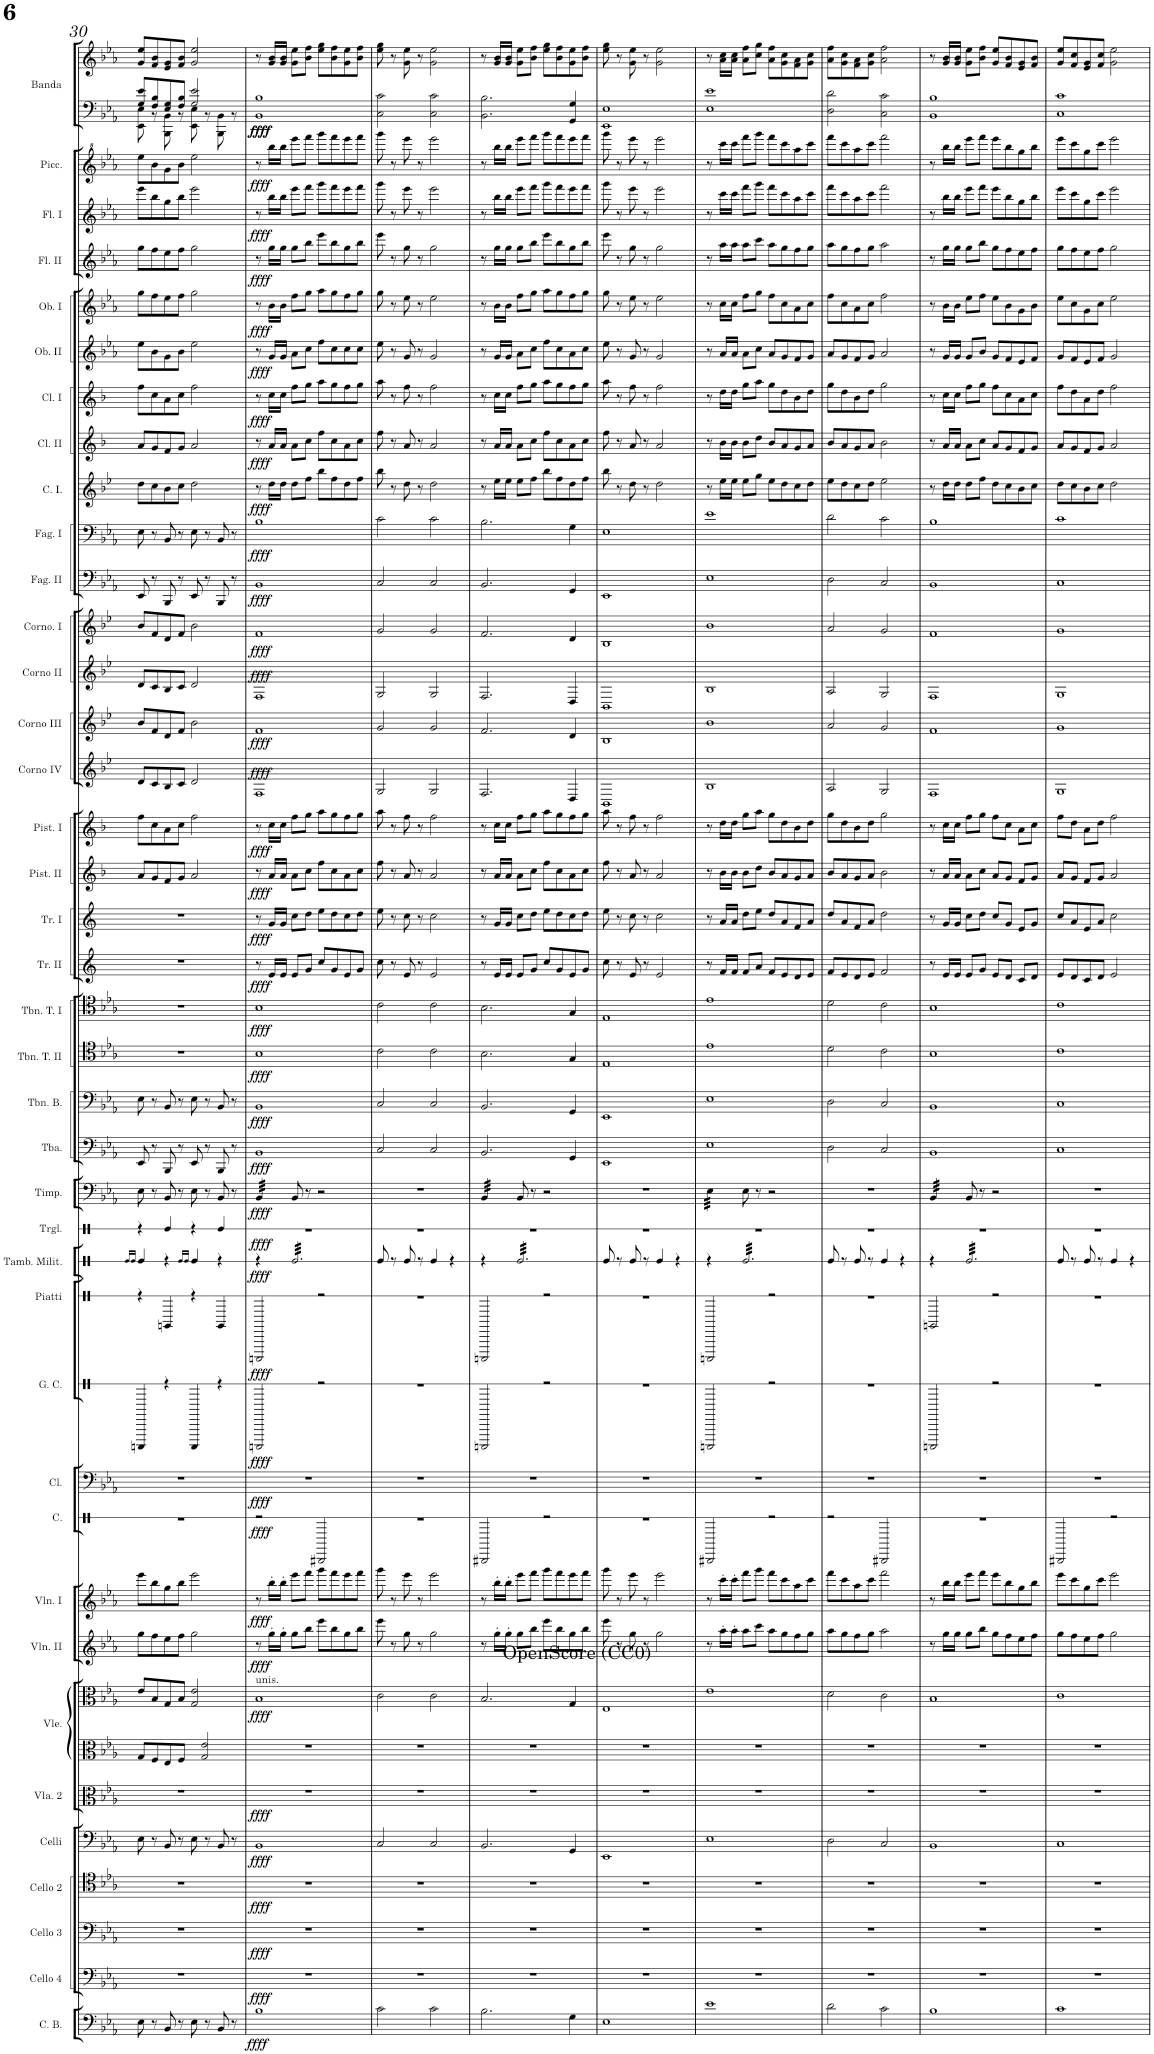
**kern	**dynam	**kern	**dynam	**kern	**kern	**dynam	**kern	**dynam	**kern	**dynam	**kern	**dynam	**kern	**dynam	**kern	**dynam	**kern	**dynam	**kern	**dynam	**kern	**dynam	**kern	**dynam	**kern	**dynam	**kern	**dynam	**kern	**dynam	**kern	**dynam	**kern	**dynam	**kern	**dynam	**kern	**dynam	**kern	**dynam	**kern	**dynam	**kern	**dynam	**kern	**dynam	**kern	**dynam	**kern	**dynam	**kern	**dynam	**kern	**dynam	**kern	**dynam	**kern	**dynam	**kern	**dynam	**kern	**dynam	**kern	**kern	**dynam
*part32	*part32	*part31	*part31	*part30	*part30	*part30	*part29	*part29	*part28	*part28	*part27	*part27	*part26	*part26	*part25	*part25	*part24	*part24	*part23	*part23	*part22	*part22	*part21	*part21	*part20	*part20	*part19	*part19	*part18	*part18	*part17	*part17	*part16	*part16	*part15	*part15	*part14	*part14	*part13	*part13	*part12	*part12	*part11	*part11	*part10	*part10	*part9	*part9	*part8	*part8	*part7	*part7	*part6	*part6	*part5	*part5	*part4	*part4	*part3	*part3	*part2	*part2	*part1	*part1	*part1
*staff34	*staff34	*staff33	*staff33	*staff32	*staff31	*staff31/32	*staff30	*staff30	*staff29	*staff29	*staff28	*staff28	*staff27	*staff27	*staff26	*staff26	*staff25	*staff25	*staff24	*staff24	*staff23	*staff23	*staff22	*staff22	*staff21	*staff21	*staff20	*staff20	*staff19	*staff19	*staff18	*staff18	*staff17	*staff17	*staff16	*staff16	*staff15	*staff15	*staff14	*staff14	*staff13	*staff13	*staff12	*staff12	*staff11	*staff11	*staff10	*staff10	*staff9	*staff9	*staff8	*staff8	*staff7	*staff7	*staff6	*staff6	*staff5	*staff5	*staff4	*staff4	*staff3	*staff3	*staff2	*staff1	*staff1/2
*I"C. Bassi	*	*I"Celli	*	*I"Viole	*	*	*I"Violini II	*	*I"Violini I	*	*I"Canon	*	*I"Gran Cassa	*	*I"Piatti	*	*I"Timpani G. B. Eb.	*	*I"Tuba	*	*I"Trombone Basso	*	*I"Trombone Tenore II	*	*I"Trombone Tenore I	*	*I"Trombe Eb II	*	*I"Trombe Eb I	*	*I"Pist. Bb II	*	*I"Pist. Bb I	*	*I"Corno in F IV	*	*I"Corno in F III	*	*I"Corno in F II	*	*I"Corno in F I	*	*I"Fagotto II	*	*I"Fagotto I	*	*I"Corno Inglese	*	*I"Clarinetto in Bb II	*	*I"Clarinetto in Bb I	*	*I"Oboi II	*	*I"Oboi I	*	*I"Flauto II	*	*I"Flauto I	*	*I"Piccolo	*	*I"Banda (ad libitum)	*	*
*I'C. B.	*	*I'Celli	*	*I'Vle.	*	*	*I'Vln. II	*	*I'Vln. I	*	*I'C.	*	*I'G. C.	*	*I'Piatti	*	*I'Timp.	*	*I'Tba.	*	*I'Tbn. B.	*	*I'Tbn. T. II	*	*I'Tbn. T. I	*	*I'Tr. II	*	*I'Tr. I	*	*I'Pist. II	*	*I'Pist. I	*	*I'Corno IV	*	*I'Corno III	*	*I'Corno II	*	*I'Corno. I	*	*I'Fag. II	*	*I'Fag. I	*	*I'C. I.	*	*I'Cl. II	*	*I'Cl. I	*	*I'Ob. II	*	*I'Ob. I	*	*I'Fl. II	*	*I'Fl. I	*	*I'Picc.	*	*I'Banda	*	*
!!LO:PB:g=z
*clefF4	*	*clefF4	*	*clefC3	*clefC3	*	*clefG2	*	*clefG2	*	*clefX	*	*clefX	*	*clefX	*	*clefF4	*	*clefF4	*	*clefF4	*	*clefC4	*	*clefC4	*	*clefG2	*	*clefG2	*	*clefG2	*	*clefG2	*	*clefG2	*	*clefG2	*	*clefG2	*	*clefG2	*	*clefF4	*	*clefF4	*	*clefG2	*	*clefG2	*	*clefG2	*	*clefG2	*	*clefG2	*	*clefG2	*	*clefG2	*	*clefG^2	*	*clefF4	*clefG2	*
*Trd7c12	*	*	*	*	*	*	*	*	*	*	*	*	*	*	*	*	*	*	*	*	*	*	*	*	*	*	*Trd-2c-3	*	*Trd-2c-3	*	*Trd1c2	*	*Trd1c2	*	*Trd4c7	*	*Trd4c7	*	*Trd4c7	*	*Trd4c7	*	*	*	*	*	*Trd4c7	*	*Trd1c2	*	*Trd1c2	*	*	*	*	*	*	*	*	*	*Trd-7c-12	*	*	*	*
*k[b-e-a-]	*	*k[b-e-a-]	*	*k[b-e-a-]	*k[b-e-a-]	*	*k[b-e-a-]	*	*k[b-e-a-]	*	*k[b-e-a-]	*	*k[b-e-a-]	*	*k[b-e-a-]	*	*k[b-e-a-]	*	*k[b-e-a-]	*	*k[b-e-a-]	*	*k[b-e-a-]	*	*k[b-e-a-]	*	*k[]	*	*k[]	*	*k[b-]	*	*k[b-]	*	*k[b-e-]	*	*k[b-e-]	*	*k[b-e-]	*	*k[b-e-]	*	*k[b-e-a-]	*	*k[b-e-a-]	*	*k[b-e-]	*	*k[b-]	*	*k[b-]	*	*k[b-e-a-]	*	*k[b-e-a-]	*	*k[b-e-a-]	*	*k[b-e-a-]	*	*k[b-e-a-]	*	*k[b-e-a-]	*k[b-e-a-]	*
*M4/4	*	*M4/4	*	*M4/4	*M4/4	*	*M4/4	*	*M4/4	*	*M4/4	*	*M4/4	*	*M4/4	*	*M4/4	*	*M4/4	*	*M4/4	*	*M4/4	*	*M4/4	*	*M4/4	*	*M4/4	*	*M4/4	*	*M4/4	*	*M4/4	*	*M4/4	*	*M4/4	*	*M4/4	*	*M4/4	*	*M4/4	*	*M4/4	*	*M4/4	*	*M4/4	*	*M4/4	*	*M4/4	*	*M4/4	*	*M4/4	*	*M4/4	*	*M4/4	*M4/4	*
*met(c)	*	*met(c)	*	*met(c)	*met(c)	*	*met(c)	*	*met(c)	*	*met(c)	*	*met(c)	*	*met(c)	*	*met(c)	*	*met(c)	*	*met(c)	*	*met(c)	*	*met(c)	*	*met(c)	*	*met(c)	*	*met(c)	*	*met(c)	*	*met(c)	*	*met(c)	*	*met(c)	*	*met(c)	*	*met(c)	*	*met(c)	*	*met(c)	*	*met(c)	*	*met(c)	*	*met(c)	*	*met(c)	*	*met(c)	*	*met(c)	*	*met(c)	*	*met(c)	*met(c)	*
=30	=30	=30	=30	=30	=30	=30	=30	=30	=30	=30	=30	=30	=30	=30	=30	=30	=30	=30	=30	=30	=30	=30	=30	=30	=30	=30	=30	=30	=30	=30	=30	=30	=30	=30	=30	=30	=30	=30	=30	=30	=30	=30	=30	=30	=30	=30	=30	=30	=30	=30	=30	=30	=30	=30	=30	=30	=30	=30	=30	=30	=30	=30	=30	=30	=30
*	*	*	*	*	*	*	*	*	*	*	*	*	*	*	*	*	*	*	*	*	*	*	*	*	*	*	*	*	*	*	*	*	*	*	*	*	*	*	*	*	*	*	*	*	*	*	*	*	*	*	*	*	*	*	*	*	*	*	*	*	*	*	*^	*	*
8E-\	.	8E-\	.	8G/L	8e-/L	.	8gg\L	.	8eee-\L	.	1r	.	4BBBn/	.	4r	.	8E-\	.	8EE-/	.	8E-\	.	1r	.	1r	.	1r	.	1r	.	8a/L	.	8ff\L	.	8d/L	.	8b-/L	.	8d/L	.	8b-/L	.	8EE-/	.	8E-\	.	8dd\L	.	8a/L	.	8ff\L	.	8ee-\L	.	8gg\L	.	8gg\L	.	8eee-\L	.	8eee-\L	.	8G/ 8e-/L	8EE-\ 8E-\	8g/ 8ee-/L	.
8r	.	8r	.	8F/	8B-/	.	8ff\	.	8bb-\	.	.	.	.	.	.	.	8r	.	8r	.	8r	.	.	.	.	.	.	.	.	.	8g/	.	8cc\	.	8c/	.	8f/	.	8c/	.	8f/	.	8r	.	8r	.	8cc\	.	8g/	.	8cc\	.	8b-\	.	8ff\	.	8ff\	.	8bb-\	.	8bb-\	.	8F/ 8B-/	8r	8f/ 8b-/	.
8BB-/	.	8BB-/	.	8E-/	8G/	.	8ee-\	.	8gg\	.	.	.	4r	.	4An/	.	8BB-/	.	8BBB-/	.	8BB-/	.	.	.	.	.	.	.	.	.	8f/	.	8a\	.	8B-/	.	8d/	.	8B-/	.	8d/	.	8BBB-/	.	8BB-/	.	8b-\	.	8f/	.	8a\	.	8g\	.	8ee-\	.	8ee-\	.	8gg\	.	8gg\	.	8E-/ 8G/	8BBB-\ 8BB-\	8e-/ 8g/	.
8r	.	8r	.	8F/J	8B-/J	.	8ff\J	.	8bb-\J	.	.	.	.	.	.	.	8r	.	8r	.	8r	.	.	.	.	.	.	.	.	.	8g/J	.	8cc\J	.	8c/J	.	8f/J	.	8c/J	.	8f/J	.	8r	.	8r	.	8cc\J	.	8g/J	.	8cc\J	.	8b-\J	.	8ff\J	.	8ff\J	.	8bb-\J	.	8bb-\J	.	8F/ 8B-/J	8r	8f/ 8b-/J	.
8E-\	.	8E-\	.	2G/ 2e-/	2G/ 2e-/	.	2gg\	.	2eee-\	.	.	.	4BBB/	.	4r	.	8E-\	.	8EE-/	.	8E-\	.	.	.	.	.	.	.	.	.	2a/	.	2ff\	.	2d/	.	2b-\	.	2d/	.	2b-\	.	8EE-/	.	8E-\	.	2dd\	.	2a/	.	2ff\	.	2ee-\	.	2gg\	.	2gg\	.	2eee-\	.	2eee-\	.	2G/ 2e-/	8EE-\ 8E-\	2g/ 2ee-/	.
8r	.	8r	.	.	.	.	.	.	.	.	.	.	.	.	.	.	8r	.	8r	.	8r	.	.	.	.	.	.	.	.	.	.	.	.	.	.	.	.	.	.	.	.	.	8r	.	8r	.	.	.	.	.	.	.	.	.	.	.	.	.	.	.	.	.	.	8r	.	.
8BB-/	.	8BB-/	.	.	.	.	.	.	.	.	.	.	4r	.	4A/	.	8BB-/	.	8BBB-/	.	8BB-/	.	.	.	.	.	.	.	.	.	.	.	.	.	.	.	.	.	.	.	.	.	8BBB-/	.	8BB-/	.	.	.	.	.	.	.	.	.	.	.	.	.	.	.	.	.	.	8BBB-\ 8BB-\	.	.
8r	.	8r	.	.	.	.	.	.	.	.	.	.	.	.	.	.	8r	.	8r	.	8r	.	.	.	.	.	.	.	.	.	.	.	.	.	.	.	.	.	.	.	.	.	8r	.	8r	.	.	.	.	.	.	.	.	.	.	.	.	.	.	.	.	.	.	8r	.	.
=31	=31	=31	=31	=31	=31	=31	=31	=31	=31	=31	=31	=31	=31	=31	=31	=31	=31	=31	=31	=31	=31	=31	=31	=31	=31	=31	=31	=31	=31	=31	=31	=31	=31	=31	=31	=31	=31	=31	=31	=31	=31	=31	=31	=31	=31	=31	=31	=31	=31	=31	=31	=31	=31	=31	=31	=31	=31	=31	=31	=31	=31	=31	=31	=31	=31	=31
!	!	!	!	!	!LO:TX:a:t=unis.	!	!	!	!	!	!	!	!	!	!	!	!	!	!	!	!	!	!	!	!	!	!	!	!	!	!	!	!	!	!	!	!	!	!	!	!	!	!	!	!	!	!	!	!	!	!	!	!	!	!	!	!	!	!	!	!	!	!	!	!	!
!	!LO:DY:b	!	!LO:DY:b	!	!	!LO:DY:b	!	!LO:DY:b	!	!LO:DY:b	!	!LO:DY:b	!	!LO:DY:b	!	!LO:DY:b	!	!LO:DY:b	!	!LO:DY:b	!	!LO:DY:b	!	!LO:DY:b	!	!LO:DY:b	!	!LO:DY:b	!	!LO:DY:b	!	!LO:DY:b	!	!LO:DY:b	!	!LO:DY:a	!	!LO:DY:b	!	!LO:DY:a	!	!LO:DY:b	!	!LO:DY:b	!	!LO:DY:b	!	!LO:DY:b	!	!LO:DY:b	!	!LO:DY:b	!	!LO:DY:b	!	!LO:DY:b	!	!LO:DY:b	!	!LO:DY:b	!	!LO:DY:b	!	!	!	!LO:DY:b=2
!	!	!	!	!	!	!	!	!	!	!	!	!	!	!	!	!	!	!	!	!	!	!	!	!	!	!	!	!	!	!	!	!	!	!	!	!	!	!	!	!	!	!	!	!	!	!	!	!	!	!	!	!	!	!	!	!	!	!	!	!	!	!	!	!	!	!LO:DY:n=1:b=2
*	*	*	*	*	*	*	*	*	*	*	*	*	*	*	*	*	*	*	*	*	*	*	*	*	*	*	*	*	*	*	*	*	*	*	*	*	*	*	*	*	*	*	*	*	*	*	*	*	*	*	*	*	*	*	*	*	*	*	*	*	*	*	*v	*v	*	*
*	*	*	*	*	*	*	*	*	*	*	*	*	*	*	*	*	*tremolo	*	*	*	*	*	*	*	*	*	*	*	*	*	*	*	*	*	*	*	*	*	*	*	*	*	*	*	*	*	*	*	*	*	*	*	*	*	*	*	*	*	*	*	*	*	*	*	*
1B-	ffff	1BB-	ffff	1r	1B-	ffff	8r	ffff	8r	ffff	2r	ffff	2BBBn/	ffff	2BBBn/	ffff	32BB-/LLL	ffff	1BB-	ffff	1BB-	ffff	1B-	ffff	1B-	ffff	8r	ffff	8r	ffff	8r	ffff	8r	ffff	1F	ffff	1f	ffff	1F	ffff	1f	ffff	1BB-	ffff	1B-	ffff	8r	ffff	8r	ffff	8r	ffff	8r	ffff	8r	ffff	8r	ffff	8r	ffff	8r	ffff	1BB- 1B-	8r	ffff ffff
.	.	.	.	.	.	.	.	.	.	.	.	.	.	.	.	.	32BB-/	.	.	.	.	.	.	.	.	.	.	.	.	.	.	.	.	.	.	.	.	.	.	.	.	.	.	.	.	.	.	.	.	.	.	.	.	.	.	.	.	.	.	.	.	.	.	.	.
.	.	.	.	.	.	.	.	.	.	.	.	.	.	.	.	.	32BB-/	.	.	.	.	.	.	.	.	.	.	.	.	.	.	.	.	.	.	.	.	.	.	.	.	.	.	.	.	.	.	.	.	.	.	.	.	.	.	.	.	.	.	.	.	.	.	.	.
.	.	.	.	.	.	.	.	.	.	.	.	.	.	.	.	.	32BB-/	.	.	.	.	.	.	.	.	.	.	.	.	.	.	.	.	.	.	.	.	.	.	.	.	.	.	.	.	.	.	.	.	.	.	.	.	.	.	.	.	.	.	.	.	.	.	.	.
.	.	.	.	.	.	.	16gg'\LL	.	16bb-'\LL	.	.	.	.	.	.	.	32BB-/	.	.	.	.	.	.	.	.	.	16e/LL	.	16g/LL	.	16a/LL	.	16cc\LL	.	.	.	.	.	.	.	.	.	.	.	.	.	16dd\LL	.	16a/LL	.	16cc\LL	.	16g/LL	.	16b-\LL	.	16gg\LL	.	16bb-\LL	.	16bbb-\LL	.	.	16g/ 16b-/LL	.
.	.	.	.	.	.	.	.	.	.	.	.	.	.	.	.	.	32BB-/	.	.	.	.	.	.	.	.	.	.	.	.	.	.	.	.	.	.	.	.	.	.	.	.	.	.	.	.	.	.	.	.	.	.	.	.	.	.	.	.	.	.	.	.	.	.	.	.
.	.	.	.	.	.	.	16gg'\JJ	.	16bb-'\JJ	.	.	.	.	.	.	.	32BB-/	.	.	.	.	.	.	.	.	.	16e/JJ	.	16g/JJ	.	16a/JJ	.	16cc\JJ	.	.	.	.	.	.	.	.	.	.	.	.	.	16dd\JJ	.	16a/JJ	.	16cc\JJ	.	16g/JJ	.	16b-\JJ	.	16gg\JJ	.	16bb-\JJ	.	16bbb-\JJ	.	.	16g/ 16b-/JJ	.
.	.	.	.	.	.	.	.	.	.	.	.	.	.	.	.	.	32BB-/JJJ	.	.	.	.	.	.	.	.	.	.	.	.	.	.	.	.	.	.	.	.	.	.	.	.	.	.	.	.	.	.	.	.	.	.	.	.	.	.	.	.	.	.	.	.	.	.	.	.
*	*	*	*	*	*	*	*	*	*	*	*	*	*	*	*	*	*Xtremolo	*	*	*	*	*	*	*	*	*	*	*	*	*	*	*	*	*	*	*	*	*	*	*	*	*	*	*	*	*	*	*	*	*	*	*	*	*	*	*	*	*	*	*	*	*	*	*	*
.	.	.	.	.	.	.	8gg\L	.	8eee-\L	.	.	.	.	.	.	.	8BB-/	.	.	.	.	.	.	.	.	.	8e/L	.	8cc\L	.	8a\L	.	8ff\L	.	.	.	.	.	.	.	.	.	.	.	.	.	8dd\L	.	8a\L	.	8ff\L	.	8a-\L	.	8ff\L	.	8gg\L	.	8eee-\L	.	8eeee-\L	.	.	8g\ 8ee-\L	.
.	.	.	.	.	.	.	8bb-\J	.	8fff\J	.	.	.	.	.	.	.	8r	.	.	.	.	.	.	.	.	.	8g/J	.	8dd\J	.	8cc\J	.	8gg\J	.	.	.	.	.	.	.	.	.	.	.	.	.	8ff\J	.	8cc\J	.	8gg\J	.	8cc\J	.	8gg\J	.	8bb-\J	.	8fff\J	.	8ffff\J	.	.	8b-\ 8ff\J	.
.	.	.	.	.	.	.	8eee-\L	.	8ggg\L	.	2C#X/	.	2r	.	2r	.	2r	.	.	.	.	.	.	.	.	.	8cc/L	.	8ee\L	.	8ff\L	.	8aa\L	.	.	.	.	.	.	.	.	.	.	.	.	.	8bb-\L	.	8ff\L	.	8aa\L	.	8ff\L	.	8aa-\L	.	8eee-\L	.	8ggg\L	.	8gggg\L	.	.	8ee-\ 8gg\L	.
.	.	.	.	.	.	.	8bb-\	.	8fff\	.	.	.	.	.	.	.	.	.	.	.	.	.	.	.	.	.	8g/	.	8dd\	.	8cc\	.	8gg\	.	.	.	.	.	.	.	.	.	.	.	.	.	8ff\	.	8cc\	.	8gg\	.	8cc\	.	8gg\	.	8bb-\	.	8fff\	.	8ffff\	.	.	8b-\ 8ff\	.
.	.	.	.	.	.	.	8gg\	.	8eee-\	.	.	.	.	.	.	.	.	.	.	.	.	.	.	.	.	.	8e/	.	8cc\	.	8a\	.	8ff\	.	.	.	.	.	.	.	.	.	.	.	.	.	8dd\	.	8a\	.	8ff\	.	8cc\	.	8ff\	.	8gg\	.	8eee-\	.	8eeee-\	.	.	8g\ 8ee-\	.
.	.	.	.	.	.	.	8bb-\J	.	8fff\J	.	.	.	.	.	.	.	.	.	.	.	.	.	.	.	.	.	8g/J	.	8dd\J	.	8cc\J	.	8gg\J	.	.	.	.	.	.	.	.	.	.	.	.	.	8ff\J	.	8cc\J	.	8gg\J	.	8cc\J	.	8gg\J	.	8bb-\J	.	8fff\J	.	8ffff\J	.	.	8b-\ 8ff\J	.
=32	=32	=32	=32	=32	=32	=32	=32	=32	=32	=32	=32	=32	=32	=32	=32	=32	=32	=32	=32	=32	=32	=32	=32	=32	=32	=32	=32	=32	=32	=32	=32	=32	=32	=32	=32	=32	=32	=32	=32	=32	=32	=32	=32	=32	=32	=32	=32	=32	=32	=32	=32	=32	=32	=32	=32	=32	=32	=32	=32	=32	=32	=32	=32	=32	=32
2c\	.	2C/	.	1r	2c\	.	8eee-\	.	8ggg\	.	1r	.	1r	.	1r	.	1r	.	2C/	.	2C/	.	2c\	.	2c\	.	8cc\	.	8ee\	.	8ff\	.	8aa\	.	2G/	.	2g/	.	2G/	.	2g/	.	2C/	.	2c\	.	8bb-\	.	8ff\	.	8aa\	.	8ee-\	.	8gg\	.	8eee-\	.	8ggg\	.	8gggg\	.	2C\ 2c\	8ee-\ 8gg\	.
.	.	.	.	.	.	.	8r	.	8r	.	.	.	.	.	.	.	.	.	.	.	.	.	.	.	.	.	8r	.	8r	.	8r	.	8r	.	.	.	.	.	.	.	.	.	.	.	.	.	8r	.	8r	.	8r	.	8r	.	8r	.	8r	.	8r	.	8r	.	.	8r	.
.	.	.	.	.	.	.	8gg\	.	8eee-\	.	.	.	.	.	.	.	.	.	.	.	.	.	.	.	.	.	8e/	.	8cc\	.	8a/	.	8ff\	.	.	.	.	.	.	.	.	.	.	.	.	.	8dd\	.	8a/	.	8ff\	.	8g/	.	8ee-\	.	8gg\	.	8eee-\	.	8eeee-\	.	.	8g\ 8ee-\	.
.	.	.	.	.	.	.	8r	.	8r	.	.	.	.	.	.	.	.	.	.	.	.	.	.	.	.	.	8r	.	8r	.	8r	.	8r	.	.	.	.	.	.	.	.	.	.	.	.	.	8r	.	8r	.	8r	.	8r	.	8r	.	8r	.	8r	.	8r	.	.	8r	.
2c\	.	2C/	.	.	2c\	.	2gg\	.	2eee-\	.	.	.	.	.	.	.	.	.	2C/	.	2C/	.	2c\	.	2c\	.	2e/	.	2cc\	.	2a/	.	2ff\	.	2G/	.	2g/	.	2G/	.	2g/	.	2C/	.	2c\	.	2dd\	.	2a/	.	2ff\	.	2g/	.	2ee-\	.	2gg\	.	2eee-\	.	2eeee-\	.	2C\ 2c\	2g\ 2ee-\	.
=33	=33	=33	=33	=33	=33	=33	=33	=33	=33	=33	=33	=33	=33	=33	=33	=33	=33	=33	=33	=33	=33	=33	=33	=33	=33	=33	=33	=33	=33	=33	=33	=33	=33	=33	=33	=33	=33	=33	=33	=33	=33	=33	=33	=33	=33	=33	=33	=33	=33	=33	=33	=33	=33	=33	=33	=33	=33	=33	=33	=33	=33	=33	=33	=33	=33
*	*	*	*	*	*	*	*	*	*	*	*	*	*	*	*	*	*tremolo	*	*	*	*	*	*	*	*	*	*	*	*	*	*	*	*	*	*	*	*	*	*	*	*	*	*	*	*	*	*	*	*	*	*	*	*	*	*	*	*	*	*	*	*	*	*	*	*
2.B-\	.	2.BB-/	.	1r	2.B-/	.	8r	.	8r	.	2C#X/	.	2BBBn/	.	2BBBn/	.	32BB-/LLL	.	2.BB-/	.	2.BB-/	.	2.B-\	.	2.B-\	.	8r	.	8r	.	8r	.	8r	.	2.F/	.	2.f/	.	2.F/	.	2.f/	.	2.BB-/	.	2.B-\	.	8r	.	8r	.	8r	.	8r	.	8r	.	8r	.	8r	.	8r	.	2.BB-\ 2.B-\	8r	.
.	.	.	.	.	.	.	.	.	.	.	.	.	.	.	.	.	32BB-/	.	.	.	.	.	.	.	.	.	.	.	.	.	.	.	.	.	.	.	.	.	.	.	.	.	.	.	.	.	.	.	.	.	.	.	.	.	.	.	.	.	.	.	.	.	.	.	.
.	.	.	.	.	.	.	.	.	.	.	.	.	.	.	.	.	32BB-/	.	.	.	.	.	.	.	.	.	.	.	.	.	.	.	.	.	.	.	.	.	.	.	.	.	.	.	.	.	.	.	.	.	.	.	.	.	.	.	.	.	.	.	.	.	.	.	.
.	.	.	.	.	.	.	.	.	.	.	.	.	.	.	.	.	32BB-/	.	.	.	.	.	.	.	.	.	.	.	.	.	.	.	.	.	.	.	.	.	.	.	.	.	.	.	.	.	.	.	.	.	.	.	.	.	.	.	.	.	.	.	.	.	.	.	.
.	.	.	.	.	.	.	16gg'\LL	.	16bb-'\LL	.	.	.	.	.	.	.	32BB-/	.	.	.	.	.	.	.	.	.	16e/LL	.	16g/LL	.	16a/LL	.	16cc\LL	.	.	.	.	.	.	.	.	.	.	.	.	.	16ee-\LL	.	16a/LL	.	16cc\LL	.	16g/LL	.	16b-\LL	.	16gg\LL	.	16bb-\LL	.	16bbb-\LL	.	.	16g/ 16b-/LL	.
.	.	.	.	.	.	.	.	.	.	.	.	.	.	.	.	.	32BB-/	.	.	.	.	.	.	.	.	.	.	.	.	.	.	.	.	.	.	.	.	.	.	.	.	.	.	.	.	.	.	.	.	.	.	.	.	.	.	.	.	.	.	.	.	.	.	.	.
.	.	.	.	.	.	.	16gg'\JJ	.	16bb-'\JJ	.	.	.	.	.	.	.	32BB-/	.	.	.	.	.	.	.	.	.	16e/JJ	.	16g/JJ	.	16a/JJ	.	16cc\JJ	.	.	.	.	.	.	.	.	.	.	.	.	.	16ee-\JJ	.	16a/JJ	.	16cc\JJ	.	16g/JJ	.	16b-\JJ	.	16gg\JJ	.	16bb-\JJ	.	16bbb-\JJ	.	.	16g/ 16b-/JJ	.
.	.	.	.	.	.	.	.	.	.	.	.	.	.	.	.	.	32BB-/JJJ	.	.	.	.	.	.	.	.	.	.	.	.	.	.	.	.	.	.	.	.	.	.	.	.	.	.	.	.	.	.	.	.	.	.	.	.	.	.	.	.	.	.	.	.	.	.	.	.
*	*	*	*	*	*	*	*	*	*	*	*	*	*	*	*	*	*Xtremolo	*	*	*	*	*	*	*	*	*	*	*	*	*	*	*	*	*	*	*	*	*	*	*	*	*	*	*	*	*	*	*	*	*	*	*	*	*	*	*	*	*	*	*	*	*	*	*	*
.	.	.	.	.	.	.	8gg\L	.	8eee-\L	.	.	.	.	.	.	.	8BB-/	.	.	.	.	.	.	.	.	.	8e/L	.	8cc\L	.	8a\L	.	8ff\L	.	.	.	.	.	.	.	.	.	.	.	.	.	8ee-\L	.	8a\L	.	8ff\L	.	8a-\L	.	8ff\L	.	8gg\L	.	8eee-\L	.	8eeee-\L	.	.	8g\ 8ee-\L	.
.	.	.	.	.	.	.	8bb-\J	.	8fff\J	.	.	.	.	.	.	.	8r	.	.	.	.	.	.	.	.	.	8g/J	.	8dd\J	.	8cc\J	.	8gg\J	.	.	.	.	.	.	.	.	.	.	.	.	.	8ff\J	.	8cc\J	.	8gg\J	.	8cc\J	.	8gg\J	.	8bb-\J	.	8fff\J	.	8ffff\J	.	.	8b-\ 8ff\J	.
.	.	.	.	.	.	.	8eee-\L	.	8ggg\L	.	2r	.	2r	.	2r	.	2r	.	.	.	.	.	.	.	.	.	8cc/L	.	8ee\L	.	8ff\L	.	8aa\L	.	.	.	.	.	.	.	.	.	.	.	.	.	8bb-\L	.	8ff\L	.	8aa\L	.	8ff\L	.	8aa-\L	.	8eee-\L	.	8ggg\L	.	8gggg\L	.	.	8ee-\ 8gg\L	.
.	.	.	.	.	.	.	8bb-\	.	8fff\	.	.	.	.	.	.	.	.	.	.	.	.	.	.	.	.	.	8g/	.	8dd\	.	8cc\	.	8gg\	.	.	.	.	.	.	.	.	.	.	.	.	.	8ff\	.	8cc\	.	8gg\	.	8cc\	.	8gg\	.	8bb-\	.	8fff\	.	8ffff\	.	.	8b-\ 8ff\	.
4G\	.	4GG/	.	.	4G/	.	8gg\	.	8eee-\	.	.	.	.	.	.	.	.	.	4GG/	.	4GG/	.	4G/	.	4G/	.	8e/	.	8cc\	.	8a\	.	8ff\	.	4D/	.	4d/	.	4D/	.	4d/	.	4GG/	.	4G\	.	8dd\	.	8a\	.	8ff\	.	8a-\	.	8ff\	.	8gg\	.	8eee-\	.	8eeee-\	.	4GG/ 4G/	8g\ 8ee-\	.
.	.	.	.	.	.	.	8bb-\J	.	8fff\J	.	.	.	.	.	.	.	.	.	.	.	.	.	.	.	.	.	8g/J	.	8dd\J	.	8cc\J	.	8gg\J	.	.	.	.	.	.	.	.	.	.	.	.	.	8ff\J	.	8cc\J	.	8gg\J	.	8cc\J	.	8gg\J	.	8bb-\J	.	8fff\J	.	8ffff\J	.	.	8b-\ 8ff\J	.
=34	=34	=34	=34	=34	=34	=34	=34	=34	=34	=34	=34	=34	=34	=34	=34	=34	=34	=34	=34	=34	=34	=34	=34	=34	=34	=34	=34	=34	=34	=34	=34	=34	=34	=34	=34	=34	=34	=34	=34	=34	=34	=34	=34	=34	=34	=34	=34	=34	=34	=34	=34	=34	=34	=34	=34	=34	=34	=34	=34	=34	=34	=34	=34	=34	=34
1E-	.	1EE-	.	1r	1E-	.	8eee-\	.	8ggg\	.	1r	.	1r	.	1r	.	1r	.	1EE-	.	1EE-	.	1E-	.	1E-	.	8cc\	.	8ee\	.	8ff\	.	8aa\	.	1BB-	.	1B-	.	1BB-	.	1B-	.	1EE-	.	1E-	.	8bb-\	.	8ff\	.	8aa\	.	8ee-\	.	8gg\	.	8eee-\	.	8ggg\	.	8gggg\	.	1EE- 1E-	8ee-\ 8gg\	.
.	.	.	.	.	.	.	8r	.	8r	.	.	.	.	.	.	.	.	.	.	.	.	.	.	.	.	.	8r	.	8r	.	8r	.	8r	.	.	.	.	.	.	.	.	.	.	.	.	.	8r	.	8r	.	8r	.	8r	.	8r	.	8r	.	8r	.	8r	.	.	8r	.
.	.	.	.	.	.	.	8gg\	.	8eee-\	.	.	.	.	.	.	.	.	.	.	.	.	.	.	.	.	.	8e/	.	8cc\	.	8a/	.	8ff\	.	.	.	.	.	.	.	.	.	.	.	.	.	8dd\	.	8a/	.	8ff\	.	8g/	.	8ee-\	.	8gg\	.	8eee-\	.	8eeee-\	.	.	8g\ 8ee-\	.
.	.	.	.	.	.	.	8r	.	8r	.	.	.	.	.	.	.	.	.	.	.	.	.	.	.	.	.	8r	.	8r	.	8r	.	8r	.	.	.	.	.	.	.	.	.	.	.	.	.	8r	.	8r	.	8r	.	8r	.	8r	.	8r	.	8r	.	8r	.	.	8r	.
.	.	.	.	.	.	.	2gg\	.	2eee-\	.	.	.	.	.	.	.	.	.	.	.	.	.	.	.	.	.	2e/	.	2cc\	.	2a/	.	2ff\	.	.	.	.	.	.	.	.	.	.	.	.	.	2dd\	.	2a/	.	2ff\	.	2g/	.	2ee-\	.	2gg\	.	2eee-\	.	2eeee-\	.	.	2g\ 2ee-\	.
=35	=35	=35	=35	=35	=35	=35	=35	=35	=35	=35	=35	=35	=35	=35	=35	=35	=35	=35	=35	=35	=35	=35	=35	=35	=35	=35	=35	=35	=35	=35	=35	=35	=35	=35	=35	=35	=35	=35	=35	=35	=35	=35	=35	=35	=35	=35	=35	=35	=35	=35	=35	=35	=35	=35	=35	=35	=35	=35	=35	=35	=35	=35	=35	=35	=35
*	*	*	*	*	*	*	*	*	*	*	*	*	*	*	*	*	*tremolo	*	*	*	*	*	*	*	*	*	*	*	*	*	*	*	*	*	*	*	*	*	*	*	*	*	*	*	*	*	*	*	*	*	*	*	*	*	*	*	*	*	*	*	*	*	*	*	*
1e-	.	1E-	.	1r	1e-	.	8r	.	8r	.	2C#X/	.	2BBBn/	.	2BBBn/	.	32E-\LLL	.	1E-	.	1E-	.	1e-	.	1e-	.	8r	.	8r	.	8r	.	8r	.	1B-	.	1b-	.	1B-	.	1b-	.	1E-	.	1e-	.	8r	.	8r	.	8r	.	8r	.	8r	.	8r	.	8r	.	8r	.	1E- 1e-	8r	.
.	.	.	.	.	.	.	.	.	.	.	.	.	.	.	.	.	32E-\	.	.	.	.	.	.	.	.	.	.	.	.	.	.	.	.	.	.	.	.	.	.	.	.	.	.	.	.	.	.	.	.	.	.	.	.	.	.	.	.	.	.	.	.	.	.	.	.
.	.	.	.	.	.	.	.	.	.	.	.	.	.	.	.	.	32E-\	.	.	.	.	.	.	.	.	.	.	.	.	.	.	.	.	.	.	.	.	.	.	.	.	.	.	.	.	.	.	.	.	.	.	.	.	.	.	.	.	.	.	.	.	.	.	.	.
.	.	.	.	.	.	.	.	.	.	.	.	.	.	.	.	.	32E-\	.	.	.	.	.	.	.	.	.	.	.	.	.	.	.	.	.	.	.	.	.	.	.	.	.	.	.	.	.	.	.	.	.	.	.	.	.	.	.	.	.	.	.	.	.	.	.	.
.	.	.	.	.	.	.	16aa-'\LL	.	16ccc'\LL	.	.	.	.	.	.	.	32E-\	.	.	.	.	.	.	.	.	.	16f/LL	.	16a/LL	.	16b-\LL	.	16dd\LL	.	.	.	.	.	.	.	.	.	.	.	.	.	16ee-\LL	.	16b-\LL	.	16dd\LL	.	16a-/LL	.	16cc\LL	.	16aa-\LL	.	16ccc\LL	.	16cccc\LL	.	.	16a-\ 16cc\LL	.
.	.	.	.	.	.	.	.	.	.	.	.	.	.	.	.	.	32E-\	.	.	.	.	.	.	.	.	.	.	.	.	.	.	.	.	.	.	.	.	.	.	.	.	.	.	.	.	.	.	.	.	.	.	.	.	.	.	.	.	.	.	.	.	.	.	.	.
.	.	.	.	.	.	.	16aa-'\JJ	.	16ccc'\JJ	.	.	.	.	.	.	.	32E-\	.	.	.	.	.	.	.	.	.	16f/JJ	.	16a/JJ	.	16b-\JJ	.	16dd\JJ	.	.	.	.	.	.	.	.	.	.	.	.	.	16ee-\JJ	.	16b-\JJ	.	16dd\JJ	.	16a-/JJ	.	16cc\JJ	.	16aa-\JJ	.	16ccc\JJ	.	16cccc\JJ	.	.	16a-\ 16cc\JJ	.
.	.	.	.	.	.	.	.	.	.	.	.	.	.	.	.	.	32E-\JJJ	.	.	.	.	.	.	.	.	.	.	.	.	.	.	.	.	.	.	.	.	.	.	.	.	.	.	.	.	.	.	.	.	.	.	.	.	.	.	.	.	.	.	.	.	.	.	.	.
*	*	*	*	*	*	*	*	*	*	*	*	*	*	*	*	*	*Xtremolo	*	*	*	*	*	*	*	*	*	*	*	*	*	*	*	*	*	*	*	*	*	*	*	*	*	*	*	*	*	*	*	*	*	*	*	*	*	*	*	*	*	*	*	*	*	*	*	*
.	.	.	.	.	.	.	8aa-\L	.	8fff\L	.	.	.	.	.	.	.	8E-\	.	.	.	.	.	.	.	.	.	8f/L	.	8dd\L	.	8b-\L	.	8gg\L	.	.	.	.	.	.	.	.	.	.	.	.	.	8ee-\L	.	8b-\L	.	8gg\L	.	8a-\L	.	8ff\L	.	8aa-\L	.	8fff\L	.	8ffff\L	.	.	8a-\ 8ff\L	.
.	.	.	.	.	.	.	8ccc\J	.	8ggg\J	.	.	.	.	.	.	.	8r	.	.	.	.	.	.	.	.	.	8a/J	.	8ee\J	.	8dd\J	.	8aa\J	.	.	.	.	.	.	.	.	.	.	.	.	.	8gg\J	.	8dd\J	.	8aa\J	.	8cc\J	.	8gg\J	.	8ccc\J	.	8ggg\J	.	8gggg\J	.	.	8cc\ 8gg\J	.
.	.	.	.	.	.	.	8aa-\L	.	8fff\L	.	2r	.	2r	.	2r	.	2r	.	.	.	.	.	.	.	.	.	8f/L	.	8dd/L	.	8b-/L	.	8gg\L	.	.	.	.	.	.	.	.	.	.	.	.	.	8ee-\L	.	8b-/L	.	8gg\L	.	8a-/L	.	8ff\L	.	8aa-\L	.	8fff\L	.	8ffff\L	.	.	8a-\ 8ff\L	.
.	.	.	.	.	.	.	8gg\	.	8ccc\	.	.	.	.	.	.	.	.	.	.	.	.	.	.	.	.	.	8e/	.	8a/	.	8a/	.	8dd\	.	.	.	.	.	.	.	.	.	.	.	.	.	8dd\	.	8a/	.	8dd\	.	8g/	.	8cc\	.	8gg\	.	8ccc\	.	8cccc\	.	.	8g\ 8cc\	.
.	.	.	.	.	.	.	8ff\	.	8aa-\	.	.	.	.	.	.	.	.	.	.	.	.	.	.	.	.	.	8d/	.	8f/	.	8g/	.	8b-\	.	.	.	.	.	.	.	.	.	.	.	.	.	8cc\	.	8g/	.	8b-\	.	8f/	.	8a-\	.	8ff\	.	8aa-\	.	8aaa-\	.	.	8f\ 8a-\	.
.	.	.	.	.	.	.	8gg\J	.	8ccc\J	.	.	.	.	.	.	.	.	.	.	.	.	.	.	.	.	.	8e/J	.	8a/J	.	8a/J	.	8dd\J	.	.	.	.	.	.	.	.	.	.	.	.	.	8dd\J	.	8a/J	.	8dd\J	.	8g/J	.	8cc\J	.	8gg\J	.	8ccc\J	.	8cccc\J	.	.	8g\ 8cc\J	.
=36	=36	=36	=36	=36	=36	=36	=36	=36	=36	=36	=36	=36	=36	=36	=36	=36	=36	=36	=36	=36	=36	=36	=36	=36	=36	=36	=36	=36	=36	=36	=36	=36	=36	=36	=36	=36	=36	=36	=36	=36	=36	=36	=36	=36	=36	=36	=36	=36	=36	=36	=36	=36	=36	=36	=36	=36	=36	=36	=36	=36	=36	=36	=36	=36	=36
2d\	.	2D\	.	1r	2d\	.	8aa-\L	.	8fff\L	.	2r	.	1r	.	1r	.	1r	.	2D\	.	2D\	.	2d\	.	2d\	.	8f/L	.	8dd/L	.	8b-/L	.	8gg\L	.	2A/	.	2a/	.	2A/	.	2a/	.	2D\	.	2d\	.	8ee-\L	.	8b-/L	.	8gg\L	.	8a-/L	.	8ff\L	.	8aa-\L	.	8fff\L	.	8ffff\L	.	2D\ 2d\	8a-\ 8ff\L	.
.	.	.	.	.	.	.	8gg\	.	8ccc\	.	.	.	.	.	.	.	.	.	.	.	.	.	.	.	.	.	8e/	.	8a/	.	8a/	.	8dd\	.	.	.	.	.	.	.	.	.	.	.	.	.	8dd\	.	8a/	.	8dd\	.	8g/	.	8cc\	.	8gg\	.	8ccc\	.	8cccc\	.	.	8g\ 8cc\	.
.	.	.	.	.	.	.	8ff\	.	8aa-\	.	.	.	.	.	.	.	.	.	.	.	.	.	.	.	.	.	8d/	.	8f/	.	8g/	.	8b-\	.	.	.	.	.	.	.	.	.	.	.	.	.	8cc\	.	8g/	.	8b-\	.	8f/	.	8a-\	.	8ff\	.	8aa-\	.	8aaa-\	.	.	8f\ 8a-\	.
.	.	.	.	.	.	.	8gg\J	.	8ccc\J	.	.	.	.	.	.	.	.	.	.	.	.	.	.	.	.	.	8e/J	.	8a/J	.	8a/J	.	8dd\J	.	.	.	.	.	.	.	.	.	.	.	.	.	8dd\J	.	8a/J	.	8dd\J	.	8g/J	.	8cc\J	.	8gg\J	.	8ccc\J	.	8cccc\J	.	.	8g\ 8cc\J	.
2c\	.	2C/	.	.	2c\	.	2aa-\	.	2fff\	.	2C#X/	.	.	.	.	.	.	.	2C/	.	2C/	.	2c\	.	2c\	.	2f/	.	2dd\	.	2b-\	.	2gg\	.	2G/	.	2g/	.	2G/	.	2g/	.	2C/	.	2c\	.	2ee-\	.	2b-\	.	2gg\	.	2a-/	.	2ff\	.	2aa-\	.	2fff\	.	2ffff\	.	2C\ 2c\	2a-\ 2ff\	.
=37	=37	=37	=37	=37	=37	=37	=37	=37	=37	=37	=37	=37	=37	=37	=37	=37	=37	=37	=37	=37	=37	=37	=37	=37	=37	=37	=37	=37	=37	=37	=37	=37	=37	=37	=37	=37	=37	=37	=37	=37	=37	=37	=37	=37	=37	=37	=37	=37	=37	=37	=37	=37	=37	=37	=37	=37	=37	=37	=37	=37	=37	=37	=37	=37	=37
*	*	*	*	*	*	*	*	*	*	*	*	*	*	*	*	*	*tremolo	*	*	*	*	*	*	*	*	*	*	*	*	*	*	*	*	*	*	*	*	*	*	*	*	*	*	*	*	*	*	*	*	*	*	*	*	*	*	*	*	*	*	*	*	*	*	*	*
1B-	.	1BB-	.	1r	1B-	.	8r	.	8r	.	1r	.	2BBBn/	.	2An/	.	32BB-/LLL	.	1BB-	.	1BB-	.	1B-	.	1B-	.	8r	.	8r	.	8r	.	8r	.	1F	.	1f	.	1F	.	1f	.	1BB-	.	1B-	.	8r	.	8r	.	8r	.	8r	.	8r	.	8r	.	8r	.	8r	.	1BB- 1B-	8r	.
.	.	.	.	.	.	.	.	.	.	.	.	.	.	.	.	.	32BB-/	.	.	.	.	.	.	.	.	.	.	.	.	.	.	.	.	.	.	.	.	.	.	.	.	.	.	.	.	.	.	.	.	.	.	.	.	.	.	.	.	.	.	.	.	.	.	.	.
.	.	.	.	.	.	.	.	.	.	.	.	.	.	.	.	.	32BB-/	.	.	.	.	.	.	.	.	.	.	.	.	.	.	.	.	.	.	.	.	.	.	.	.	.	.	.	.	.	.	.	.	.	.	.	.	.	.	.	.	.	.	.	.	.	.	.	.
.	.	.	.	.	.	.	.	.	.	.	.	.	.	.	.	.	32BB-/	.	.	.	.	.	.	.	.	.	.	.	.	.	.	.	.	.	.	.	.	.	.	.	.	.	.	.	.	.	.	.	.	.	.	.	.	.	.	.	.	.	.	.	.	.	.	.	.
.	.	.	.	.	.	.	16gg\LL	.	16bb-\LL	.	.	.	.	.	.	.	32BB-/	.	.	.	.	.	.	.	.	.	16e/LL	.	16g/LL	.	16a/LL	.	16cc\LL	.	.	.	.	.	.	.	.	.	.	.	.	.	16dd\LL	.	16a/LL	.	16cc\LL	.	16g/LL	.	16b-\LL	.	16gg\LL	.	16bb-\LL	.	16bbb-\LL	.	.	16g/ 16b-/LL	.
.	.	.	.	.	.	.	.	.	.	.	.	.	.	.	.	.	32BB-/	.	.	.	.	.	.	.	.	.	.	.	.	.	.	.	.	.	.	.	.	.	.	.	.	.	.	.	.	.	.	.	.	.	.	.	.	.	.	.	.	.	.	.	.	.	.	.	.
.	.	.	.	.	.	.	16gg\JJ	.	16bb-\JJ	.	.	.	.	.	.	.	32BB-/	.	.	.	.	.	.	.	.	.	16e/JJ	.	16g/JJ	.	16a/JJ	.	16cc\JJ	.	.	.	.	.	.	.	.	.	.	.	.	.	16dd\JJ	.	16a/JJ	.	16cc\JJ	.	16g/JJ	.	16b-\JJ	.	16gg\JJ	.	16bb-\JJ	.	16bbb-\JJ	.	.	16g/ 16b-/JJ	.
.	.	.	.	.	.	.	.	.	.	.	.	.	.	.	.	.	32BB-/JJJ	.	.	.	.	.	.	.	.	.	.	.	.	.	.	.	.	.	.	.	.	.	.	.	.	.	.	.	.	.	.	.	.	.	.	.	.	.	.	.	.	.	.	.	.	.	.	.	.
*	*	*	*	*	*	*	*	*	*	*	*	*	*	*	*	*	*Xtremolo	*	*	*	*	*	*	*	*	*	*	*	*	*	*	*	*	*	*	*	*	*	*	*	*	*	*	*	*	*	*	*	*	*	*	*	*	*	*	*	*	*	*	*	*	*	*	*	*
.	.	.	.	.	.	.	8gg\L	.	8eee-\L	.	.	.	.	.	.	.	8BB-/	.	.	.	.	.	.	.	.	.	8e/L	.	8cc\L	.	8a\L	.	8ff\L	.	.	.	.	.	.	.	.	.	.	.	.	.	8dd\L	.	8a\L	.	8ff\L	.	8g/L	.	8ee-\L	.	8gg\L	.	8eee-\L	.	8eeee-\L	.	.	8g\ 8ee-\L	.
.	.	.	.	.	.	.	8bb-\J	.	8fff\J	.	.	.	.	.	.	.	8r	.	.	.	.	.	.	.	.	.	8g/J	.	8dd\J	.	8cc\J	.	8gg\J	.	.	.	.	.	.	.	.	.	.	.	.	.	8ff\J	.	8cc\J	.	8gg\J	.	8b-/J	.	8ff\J	.	8bb-\J	.	8fff\J	.	8ffff\J	.	.	8b-\ 8ff\J	.
.	.	.	.	.	.	.	8gg\L	.	8eee-\L	.	.	.	2r	.	2r	.	2r	.	.	.	.	.	.	.	.	.	8e/L	.	8cc/L	.	8a/L	.	8ff\L	.	.	.	.	.	.	.	.	.	.	.	.	.	8dd\L	.	8a/L	.	8ff\L	.	8g/L	.	8ee-\L	.	8gg\L	.	8eee-\L	.	8eeee-\L	.	.	8g/ 8ee-/L	.
.	.	.	.	.	.	.	8ff\	.	8bb-\	.	.	.	.	.	.	.	.	.	.	.	.	.	.	.	.	.	8d/J	.	8g/J	.	8g/J	.	8cc\J	.	.	.	.	.	.	.	.	.	.	.	.	.	8cc\	.	8g/	.	8cc\	.	8f/	.	8b-\	.	8ff\	.	8bb-\	.	8bbb-\	.	.	8f/ 8b-/	.
.	.	.	.	.	.	.	8ee-\	.	8gg\	.	.	.	.	.	.	.	.	.	.	.	.	.	.	.	.	.	8c/L	.	8e/L	.	8f/L	.	8a\L	.	.	.	.	.	.	.	.	.	.	.	.	.	8b-\	.	8f/	.	8a\	.	8e-/	.	8g\	.	8ee-\	.	8gg\	.	8ggg\	.	.	8e-/ 8g/	.
.	.	.	.	.	.	.	8ff\J	.	8bb-\J	.	.	.	.	.	.	.	.	.	.	.	.	.	.	.	.	.	8d/J	.	8g/J	.	8g/J	.	8cc\J	.	.	.	.	.	.	.	.	.	.	.	.	.	8cc\J	.	8g/J	.	8cc\J	.	8f/J	.	8b-\J	.	8ff\J	.	8bb-\J	.	8bbb-\J	.	.	8f/ 8b-/J	.
=38	=38	=38	=38	=38	=38	=38	=38	=38	=38	=38	=38	=38	=38	=38	=38	=38	=38	=38	=38	=38	=38	=38	=38	=38	=38	=38	=38	=38	=38	=38	=38	=38	=38	=38	=38	=38	=38	=38	=38	=38	=38	=38	=38	=38	=38	=38	=38	=38	=38	=38	=38	=38	=38	=38	=38	=38	=38	=38	=38	=38	=38	=38	=38	=38	=38
1c	.	1C	.	1r	1c	.	8gg\L	.	8eee-\L	.	2C#X/	.	1r	.	1r	.	1r	.	1C	.	1C	.	1c	.	1c	.	8e/L	.	8cc/L	.	8a/L	.	8ff\L	.	1G	.	1g	.	1G	.	1g	.	1C	.	1c	.	8dd\L	.	8a/L	.	8ff\L	.	8g/L	.	8ee-\L	.	8gg\L	.	8eee-\L	.	8eeee-\L	.	1C 1c	8g/ 8ee-/L	.
.	.	.	.	.	.	.	8ff\	.	8ccc\	.	.	.	.	.	.	.	.	.	.	.	.	.	.	.	.	.	8d/	.	8a/	.	8g/J	.	8dd\J	.	.	.	.	.	.	.	.	.	.	.	.	.	8cc\	.	8g/	.	8dd\	.	8f/	.	8cc\	.	8ff\	.	8ccc\	.	8cccc\	.	.	8f/ 8cc/	.
.	.	.	.	.	.	.	8ee-\	.	8gg\	.	.	.	.	.	.	.	.	.	.	.	.	.	.	.	.	.	8c/	.	8e/	.	8f/L	.	8a\L	.	.	.	.	.	.	.	.	.	.	.	.	.	8b-\	.	8f/	.	8a\	.	8e-/	.	8g\	.	8ee-\	.	8gg\	.	8ggg\	.	.	8e-/ 8g/	.
.	.	.	.	.	.	.	8ff\J	.	8ccc\J	.	.	.	.	.	.	.	.	.	.	.	.	.	.	.	.	.	8d/J	.	8a/J	.	8g/J	.	8dd\J	.	.	.	.	.	.	.	.	.	.	.	.	.	8cc\J	.	8g/J	.	8dd\J	.	8f/J	.	8cc\J	.	8ff\J	.	8ccc\J	.	8cccc\J	.	.	8f/ 8cc/J	.
.	.	.	.	.	.	.	2gg\	.	2eee-\	.	2r	.	.	.	.	.	.	.	.	.	.	.	.	.	.	.	2e/	.	2cc\	.	2a/	.	2ff\	.	.	.	.	.	.	.	.	.	.	.	.	.	2dd\	.	2a/	.	2ff\	.	2g/	.	2ee-\	.	2gg\	.	2eee-\	.	2eeee-\	.	.	2g\ 2ee-\	.
=	=	=	=	=	=	=	=	=	=	=	=	=	=	=	=	=	=	=	=	=	=	=	=	=	=	=	=	=	=	=	=	=	=	=	=	=	=	=	=	=	=	=	=	=	=	=	=	=	=	=	=	=	=	=	=	=	=	=	=	=	=	=	=	=	=
*-	*-	*-	*-	*-	*-	*-	*-	*-	*-	*-	*-	*-	*-	*-	*-	*-	*-	*-	*-	*-	*-	*-	*-	*-	*-	*-	*-	*-	*-	*-	*-	*-	*-	*-	*-	*-	*-	*-	*-	*-	*-	*-	*-	*-	*-	*-	*-	*-	*-	*-	*-	*-	*-	*-	*-	*-	*-	*-	*-	*-	*-	*-	*-	*-	*-
